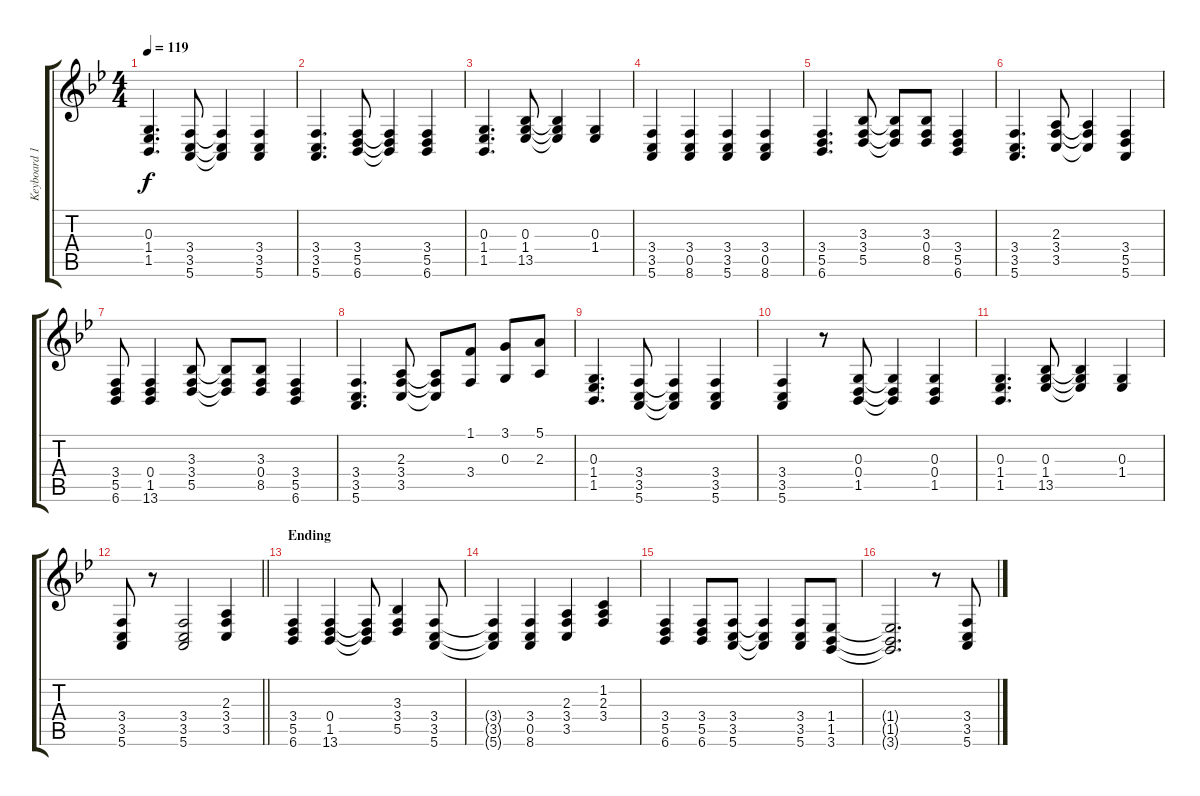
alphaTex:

\track ("Keyboard 1" "Keyboard 1") {instrument brightacousticpiano}
\staff {score tabs}
\tuning (E4 B3 G3 D3 A2 E2) {hide}
\ts (4 4)
\tempo 119
\clef g2
\ks bb
(0.3 1.4 1.5).4{d dy f} (3.4 3.5 5.6).8 (3.4{t} 3.5{t} 5.6{t}).4 (3.4 3.5 5.6).4 |
(3.4 3.5 5.6).4{d} (3.4 5.5 6.6).8 (3.4{t} 5.5{t} 6.6{t}).4 (3.4 5.5 6.6).4 |
(0.3 1.4 1.5).4{d} (0.3 1.4 13.5).8 (0.3{t} 1.4{t} 13.5{t}).4 (0.3 1.4).4 |
(3.4 3.5 5.6).4 (3.4 0.5 8.6).4 (3.4 3.5 5.6).4 (3.4 0.5 8.6).4 |
(3.4 5.5 6.6).4{d} (3.3 3.4 5.5).8 (3.3{t} 3.4{t} 5.5{t}).8 (3.3 0.4 8.5).8 (3.4 5.5 6.6).4 |
(3.4 3.5 5.6).4{d} (2.3 3.4 3.5).8 (2.3{t} 3.4{t} 3.5{t}).4 (3.4 5.5 5.6).4 |
(3.4 5.5 6.6).8 (0.4 1.5 13.6).4 (3.3 3.4 5.5).8 (3.3{t} 3.4{t} 5.5{t}).8 (3.3 0.4 8.5).8 (3.4 5.5 6.6).4 |
(3.4 3.5 5.6).4{d} (2.3 3.4 3.5).8 (2.3{t} 3.4{t} 3.5{t}).8 (1.1 3.4).8 (3.1 0.3).8 (5.1 2.3).8 |
(0.3 1.4 1.5).4{d} (3.4 3.5 5.6).8 (3.4{t} 3.5{t} 5.6{t}).4 (3.4 3.5 5.6).4 |
(3.4 3.5 5.6).4 r.8 (0.3 0.4 1.5).8 (0.3{t} 0.4{t} 1.5{t}).4 (0.3 0.4 1.5).4 |
(0.3 1.4 1.5).4{d} (0.3 1.4 13.5).8 (0.3{t} 1.4{t} 13.5{t}).4 (0.3 1.4).4 |
\barLineRight lightlight
(3.4 3.5 5.6).8 r.8 (3.4 3.5 5.6).2 (2.3 3.4 3.5).4 |
\section ("" "Ending")
(3.4 5.5 6.6).4 (0.4 1.5 13.6).4 (0.4{t} 1.5{t} 13.6{t}).8 (3.3 3.4 5.5).4 (3.4 3.5 5.6).8 |
(3.4{t} 3.5{t} 5.6{t}).4 (3.4 0.5 8.6).4 (2.3 3.4 3.5).4 (1.2 2.3 3.4).4 |
(3.4 5.5 6.6).4 (3.4 5.5 6.6).8 (3.4 3.5 5.6).8 (3.4{t} 3.5{t} 5.6{t}).4 (3.4 3.5 5.6).8 (1.4 1.5 3.6).8 |
(1.4{t} 1.5{t} 3.6{t}).2{d} r.8 (3.4 3.5 5.6).8
